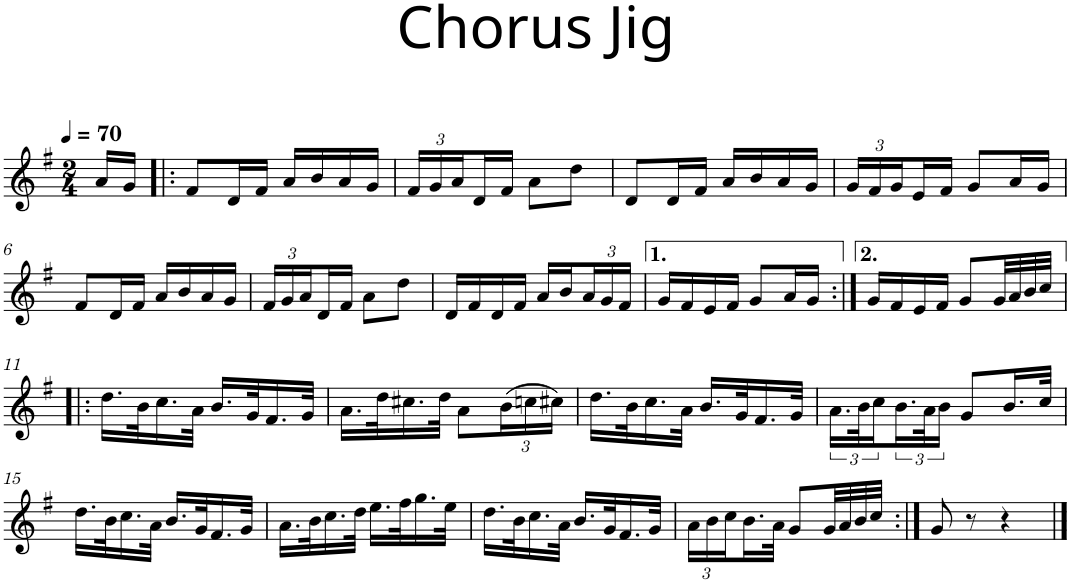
**kern
*part1
*staff1
*I"Violin
*I'Vln
*clefG2
*k[f#]
*M2/4
*MM70
=1
16a/LL
16g/JJ
=2!|:
8f#/L
16d/L
16f#/JJ
16a/LL
16b/
16a/
16g/JJ
=3
*Xbrackettup
24f#/LL
24g/
24a/
16d/
16f#/JJ
8a\L
8dd\J
=4
8d/L
16d/L
16f#/JJ
16a/LL
16b/
16a/
16g/JJ
=5
24g/LL
24f#/
24g/
16e/
16f#/JJ
8g/L
16a/L
16g/JJ
!!LO:LB:g=z
=6
8f#/L
16d/L
16f#/JJ
16a/LL
16b/
16a/
16g/JJ
=7
24f#/LL
24g/
24a/
16d/
16f#/JJ
8a\L
8dd\J
=8
16d/LL
16f#/
16d/
16f#/JJ
16a/LL
16b/
24a/
24g/
24f#/JJ
=9
16g/LL
16f#/
16e/
16f#/JJ
8g/L
16a/L
16g/JJ
=10:|!
16g/LL
16f#/
16e/
16f#/JJ
8g/L
32g/LL
32a/
32b/
32cc/JJJ
!!LO:LB:g=z
=11!|:
16.dd\LL
32b\K
16.cc\
32a\JJk
16.b/LL
32g/K
16.f#/
32g/JJk
=12
16.a\LL
32dd\K
16.cc#X\
32dd\JJk
8a\L
(24b\L
24ccn\
24cc#X\JJ)
=13
16.dd\LL
32b\K
16.cc\
32a\JJk
16.b/LL
32g/K
16.f#/
32g/JJk
=14
*brackettup
24.a\LL
48b\K
24cc\
24.b\
48a\K
24b\JJ
8g/L
16.b/L
32cc/JJk
!!LO:LB:g=z
=15
16.dd\LL
32b\K
16.cc\
32a\JJk
16.b/LL
32g/K
16.f#/
32g/JJk
=16
16.a\LL
32b\K
16.cc\
32dd\JJk
16.ee\LL
32ff#\K
16.gg\
32ee\JJk
=17
16.dd\LL
32b\K
16.cc\
32a\JJk
16.b/LL
32g/K
16.f#/
32g/JJk
=18
*Xbrackettup
24a\LL
24b\
24cc\
16.b\
32a\JJk
8g/L
32g/LL
32a/
32b/
32cc/JJJ
=19:|!
8g/
8r
4r
==
*-
